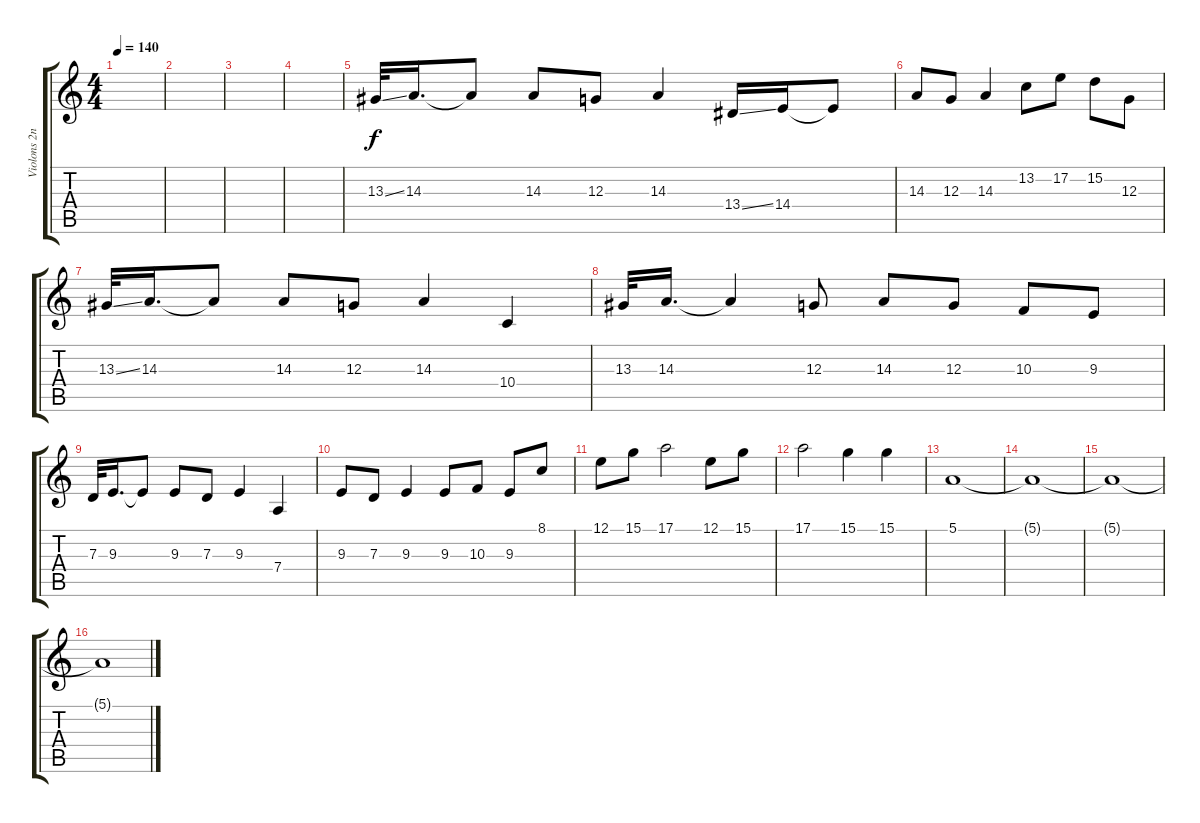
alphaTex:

\track ("Violons 2nd" "Violons 2n") {instrument violin}
\staff {score tabs}
\tuning (E4 B3 G3 D3 A2 E2) {hide}
\ts (4 4)
\tempo 140
\clef g2
\ks c
|
|
|
|
13.3{ss}.32 14.3.16{d} 14.3{t}.8 14.3.8 12.3.8 14.3.4 13.4{ss}.16 14.4.16 14.4{t}.8 |
14.3.8 12.3.8 14.3.4 13.2.8 17.2.8 15.2.8 12.3.8 |
13.3{ss}.32 14.3.16{d} 14.3{t}.8 14.3.8 12.3.8 14.3.4 10.4.4 |
13.3.32 14.3.16{d} 14.3{t}.4 12.3.8 14.3.8 12.3.8 10.3.8 9.3.8 |
7.3.32 9.3.16{d} 9.3{t}.8 9.3.8 7.3.8 9.3.4 7.4.4 |
9.3.8 7.3.8 9.3.4 9.3.8 10.3.8 9.3.8 8.1.8 |
12.1.8 15.1.8 17.1.2 12.1.8 15.1.8 |
17.1.2 15.1.4 15.1.4 |
5.1.1{volume 0} |
5.1{t}.1 |
5.1{t}.1 |
5.1{t}.1
